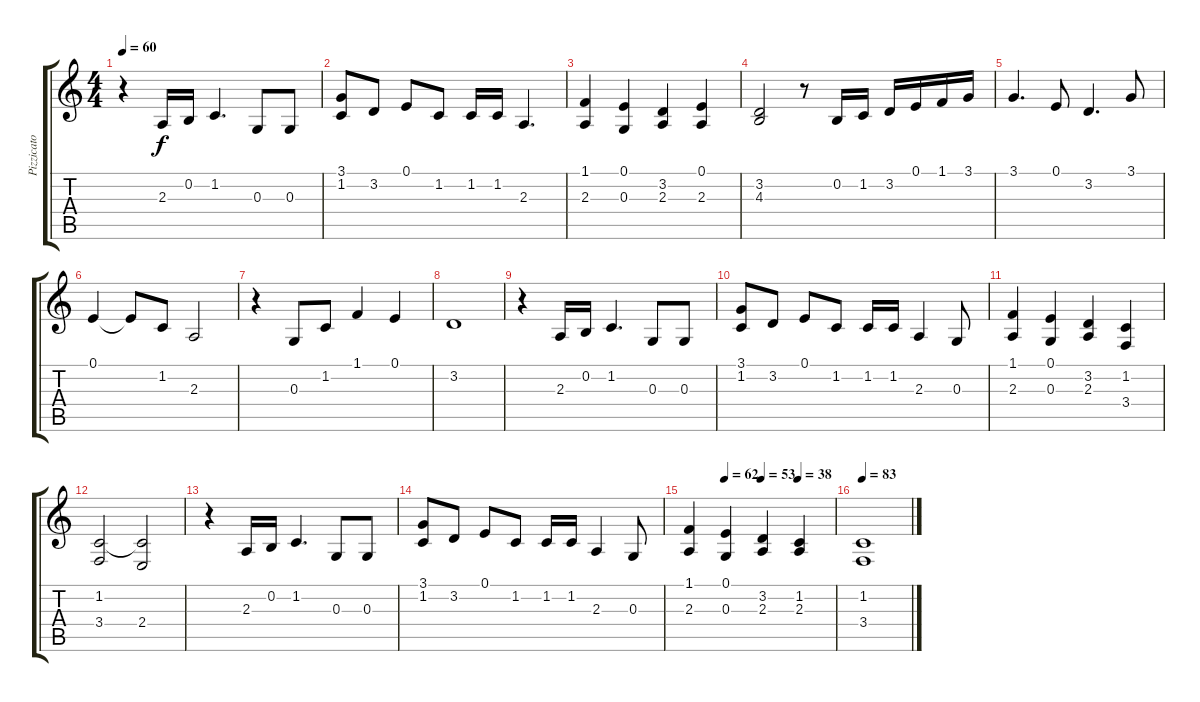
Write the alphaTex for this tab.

\track ("Pizzicato Strings (Vocals)" "Pizzicato ") {instrument pizzicatostrings}
\staff {score tabs}
\tuning (E4 B3 G3 D3 A2 E2) {hide}
\ts (4 4)
\tempo 60
\clef g2
\ks c
r.4{dy f} 2.3.16 0.2.16 1.2.4{d} 0.3.8 0.3.8 |
(3.1 1.2).8 3.2.8 0.1.8 1.2.8 1.2.16 1.2.16 2.3.4{d} |
(1.1 2.3).4 (0.1 0.3).4 (3.2 2.3).4 (0.1 2.3).4 |
(3.2 4.3).2 r.8 0.2.16 1.2.16 3.2.16 0.1.16 1.1.16 3.1.16 |
3.1.4{d} 0.1.8 3.2.4{d} 3.1.8 |
0.1.4 0.1{t}.8 1.2.8 2.3.2 |
r.4 0.3.8 1.2.8 1.1.4 0.1.4 |
3.2.1 |
r.4 2.3.16 0.2.16 1.2.4{d} 0.3.8 0.3.8 |
(3.1 1.2).8 3.2.8 0.1.8 1.2.8 1.2.16 1.2.16 2.3.4 0.3.8 |
(1.1 2.3).4 (0.1 0.3).4 (3.2 2.3).4 (1.2 3.4).4 |
(1.2 3.4).2 (1.2{t} 2.4).2 |
r.4 2.3.16 0.2.16 1.2.4{d} 0.3.8 0.3.8 |
(3.1 1.2).8 3.2.8 0.1.8 1.2.8 1.2.16 1.2.16 2.3.4 0.3.8 |
\tempo (62 0.25)
\tempo (53 0.5)
\tempo (38 0.75)
(1.1 2.3).4 (0.1 0.3).4 (3.2 2.3).4 (1.2 2.3).4 |
\tempo 83
(1.2 3.4).1
